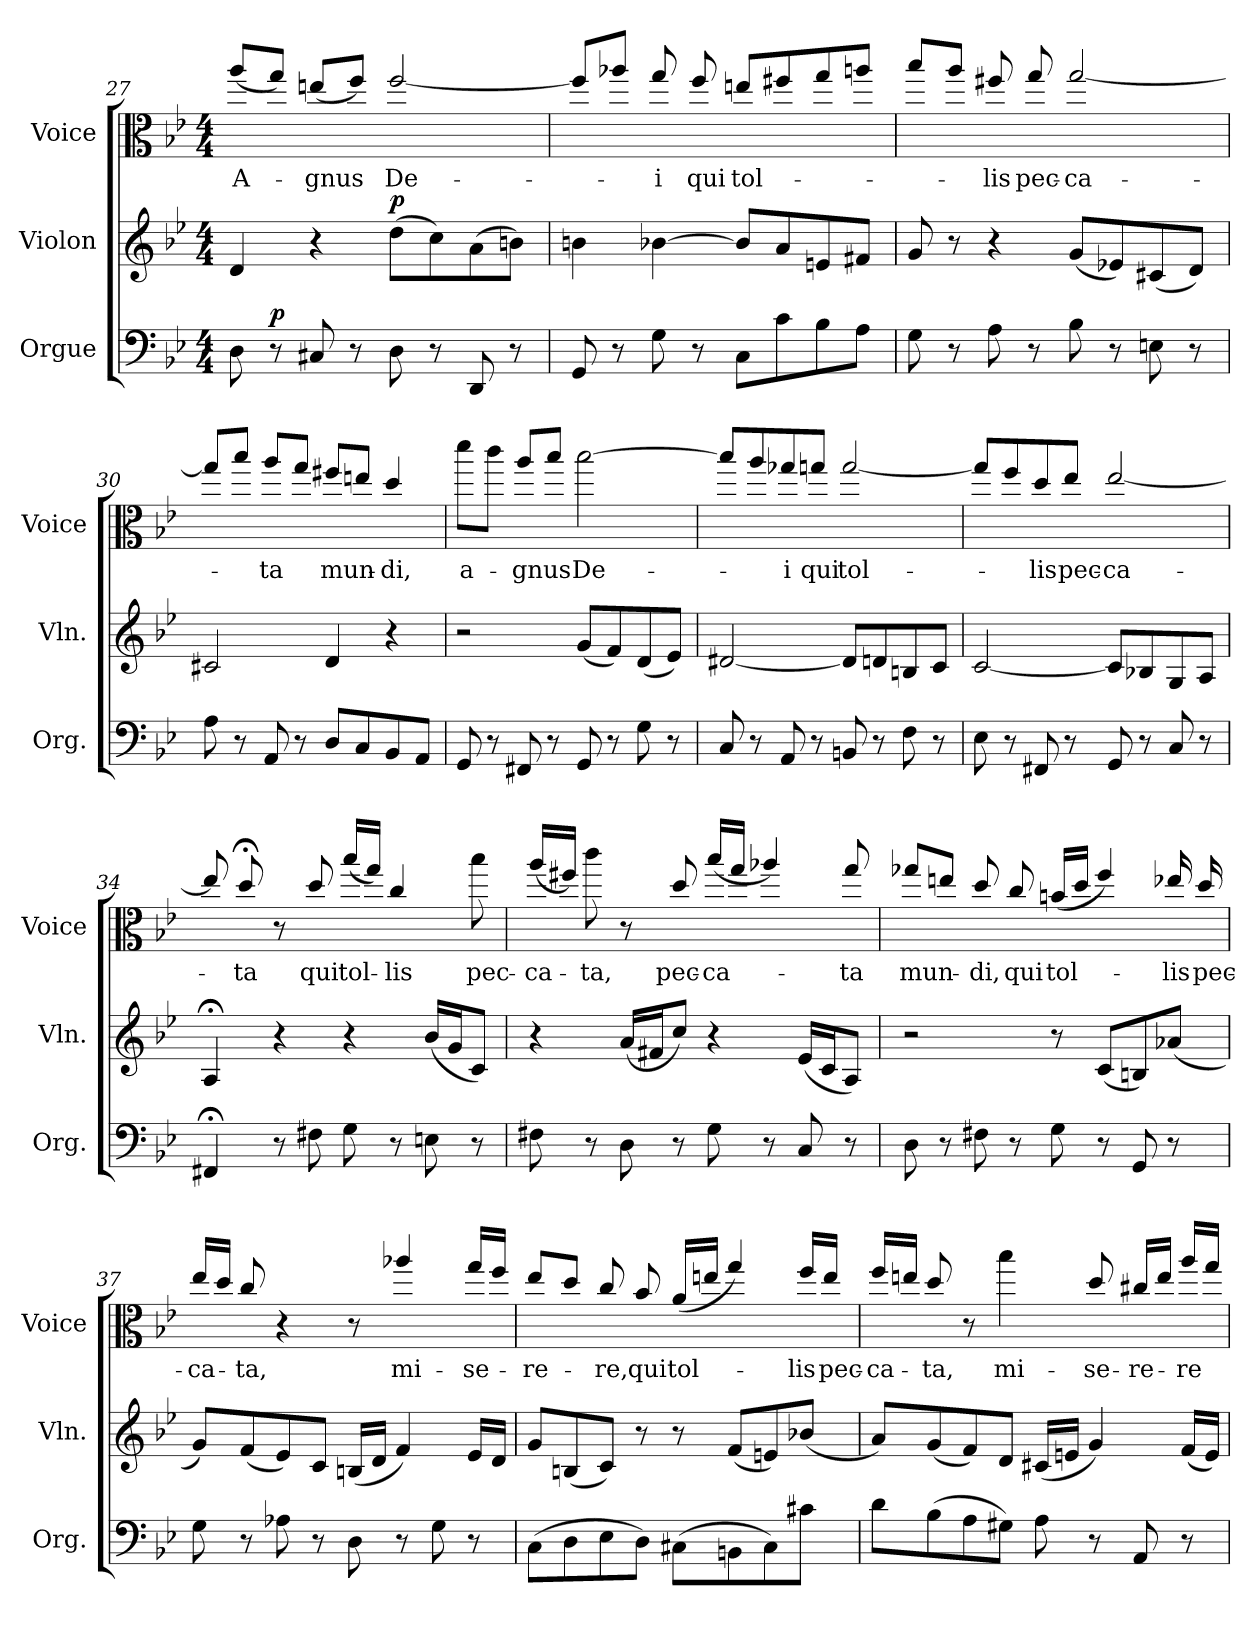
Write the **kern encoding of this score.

**kern	**dynam	**kern	**dynam	**kern	**text
*part3	*part3	*part2	*part2	*part1	*part1
*staff3	*staff3	*staff2	*staff2	*staff1	*staff1
*I"Orgue	*	*I"Violon	*	*I"Voice	*
*I'Org.	*	*I'Vln.	*	*I'Voice	*
!!LO:LB:g=z
*clefF4	*	*clefG2	*	*clefC3	*
*k[b-e-]	*	*k[b-e-]	*	*k[b-e-]	*
*M4/4	*	*M4/4	*	*M4/4	*
=27	=27	=27	=27	=27	=27
8D\	.	4d/	.	(8aa/L	A-
!	!LO:DY:a	!	!	!	!
8r	p	.	.	8gg/J)	.
8C#X/	.	4r	.	(8een/L	-gnus
8r	.	.	.	8ff/J)	.
!	!	!	!LO:DY:a	!	!
8D\	.	(8dd\L	p	[2ff/	De-
8r	.	8cc\)	.	.	.
8DD/	.	(8a\	.	.	.
8r	.	8bn\J)	.	.	.
=28	=28	=28	=28	=28	=28
8GG/	.	4bn\	.	8ff/L]	.
8r	.	.	.	8aa-X/J	.
8G\	.	[4b-X\	.	8gg/	-i
8r	.	.	.	8ff/	qui
8C\L	.	8b-/L]	.	8een/L	tol-
8c\	.	8a/	.	8ff#X/	.
8B-\	.	8en/	.	8gg/	.
8A\J	.	8f#X/J	.	8aan/J	.
=29	=29	=29	=29	=29	=29
8G\	.	8g/	.	8bb-/L	.
8r	.	8r	.	8aa/J	.
8A\	.	4r	.	8ff#X/	-lis
8r	.	.	.	8gg/	pec-
8B-\	.	(8g/L	.	[2gg/	-ca-
8r	.	8e-X/)	.	.	.
8En\	.	(8c#X/	.	.	.
8r	.	8d/J)	.	.	.
!!LO:LB:g=z
=30	=30	=30	=30	=30	=30
8A\	.	2c#X/	.	8gg/L]	.
8r	.	.	.	8bb-/J	.
8AA/	.	.	.	8aa/L	-ta
8r	.	.	.	8gg/J	.
8D/L	.	4d/	.	8ff#X/L	mun-
8C/	.	.	.	8een/J	.
8BB-/	.	4r	.	4dd/	-di,
8AA/J	.	.	.	.	.
=31	=31	=31	=31	=31	=31
8GG/	.	2r	.	8ddd\L	a-
8r	.	.	.	8ccc\J	.
8FF#X/	.	.	.	8aa/L	-gnus
8r	.	.	.	8bb-/J	.
8GG/	.	(8g/L	.	[2bb-\	De-
8r	.	8f/)	.	.	.
8G\	.	(8d/	.	.	.
8r	.	8e-/J)	.	.	.
=32	=32	=32	=32	=32	=32
8C/	.	[2d#X/	.	8bb-/L]	.
8r	.	.	.	8aa/	.
8AA/	.	.	.	8gg-X/	-i
8r	.	.	.	8ggn/J	qui
8BBn/	.	8d#/L]	.	[2gg/	tol-
8r	.	8dn/	.	.	.
8F\	.	8Bn/	.	.	.
8r	.	8c/J	.	.	.
!!LO:PB:g=z
=33	=33	=33	=33	=33	=33
8E-\	.	[2c/	.	8gg/L]	.
8r	.	.	.	8ff/	.
8FF#X/	.	.	.	8dd/	-lis
8r	.	.	.	8ee-/J	pec-
8GG/	.	8c/L]	.	[2ee-/	-ca-
8r	.	8B-X/	.	.	.
8C/	.	8G/	.	.	.
8r	.	8A/J	.	.	.
=34	=34	=34	=34	=34	=34
4FF#X;</	.	4A;</	.	8ee-/]	.
.	.	.	.	8dd;</	-ta
8r	.	4r	.	8r	.
8F#X\	.	.	.	8dd/	qui
8G\	.	4r	.	(16bb-/LL	tol-
.	.	.	.	16gg/JJ)	.
8r	.	.	.	4cc/	-lis
8En\	.	(16b-/LL	.	.	.
.	.	16g/J	.	.	.
8r	.	8c/J)	.	8bb-\	pec-
=35	=35	=35	=35	=35	=35
8F#X\	.	4r	.	(16aa/LL	-ca-
.	.	.	.	16ff#X/JJ)	.
8r	.	.	.	8ccc\	-ta,
8D\	.	(16a/LL	.	8r	.
.	.	16f#X/J	.	.	.
8r	.	8cc/J)	.	8dd/	pec-
8G\	.	4r	.	(16bb-/LL	-ca-
.	.	.	.	16gg/JJ	.
8r	.	.	.	4aa-X/)	.
8C/	.	(16e-/LL	.	.	.
.	.	16c/J	.	.	.
8r	.	8A/J)	.	8gg/	-ta
!!LO:LB:g=z
=36	=36	=36	=36	=36	=36
8D\	.	2r	.	8gg-X/L	mun-
8r	.	.	.	8een/J	.
8F#X\	.	.	.	8dd/	-di,
8r	.	.	.	8cc/	qui
8G\	.	8r	.	(16bn/LL	tol-
.	.	.	.	16dd/JJ	.
8r	.	(8c/L	.	4ff/)	.
8GG/	.	8Bn/)	.	.	.
8r	.	(8a-X/J	.	16ee-X/	-lis
.	.	.	.	16dd/	pec-
=37	=37	=37	=37	=37	=37
8G\	.	8g/L)	.	16ee-/LL	-ca-
.	.	.	.	16dd/JJ	.
8r	.	(8f/	.	8cc/	-ta,
8A-X\	.	8e-/)	.	4r	.
8r	.	8c/J	.	.	.
8D\	.	(16Bn/LL	.	8r	.
.	.	16d/JJ	.	.	.
8r	.	4f/)	.	4aa-X/	mi-
8G\	.	.	.	.	.
8r	.	16e-/LL	.	16gg/LL	-se-
.	.	16d/JJ	.	16ff/JJ	.
!!LO:LB:g=z
=38	=38	=38	=38	=38	=38
(8C\L	.	8g/L	.	8ee-/L	-re-
8D\	.	(8Bn/	.	8dd/J	.
8E-\	.	8c/J)	.	8cc/	-re,
8D\J)	.	8r	.	8b-/	qui
(8C#X\L	.	8r	.	(16a/LL	tol-
.	.	.	.	16een/JJ	.
8BBn\	.	(8f/L	.	4gg/)	.
8C#\)	.	8en/)	.	.	.
8c#X\J	.	(8b-X/J	.	16ff/LL	-lis
.	.	.	.	16ee/JJ	pec-
=39	=39	=39	=39	=39	=39
8d\L	.	8a/L)	.	16ff/LL	-ca-
.	.	.	.	16een/JJ	.
(8B-\	.	(8g/	.	8dd/	-ta,
8A\	.	8f/)	.	8r	.
8G#X\J)	.	8d/J	.	4bb-\	mi-
8A\	.	(16c#X/LL	.	.	.
.	.	16en/JJ	.	.	.
8r	.	4g/)	.	8dd/	-se-
8AA/	.	.	.	16cc#X/LL	-re-
.	.	.	.	16ee/JJ	.
8r	.	(16f/LL	.	16aa/LL	-re
.	.	16e/JJ)	.	16gg/JJ	.
=	=	=	=	=	=
*-	*-	*-	*-	*-	*-
